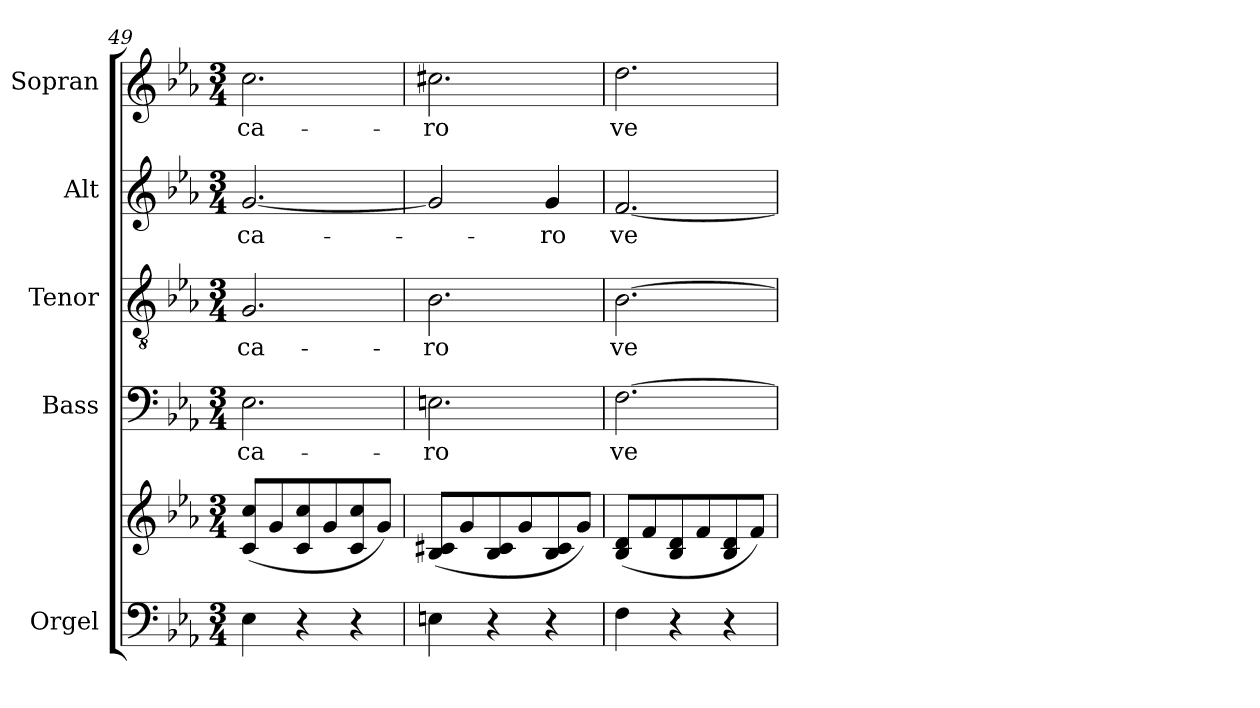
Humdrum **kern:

**kern	**kern	**kern	**text	**kern	**text	**kern	**text	**kern	**text
*part5	*part5	*part4	*part4	*part3	*part3	*part2	*part2	*part1	*part1
*staff6	*staff5	*staff4	*staff4	*staff3	*staff3	*staff2	*staff2	*staff1	*staff1
*I"Orgel	*	*I"Bass	*	*I"Tenor	*	*I"Alt	*	*I"Sopran	*
*I'Org.	*	*I'B.	*	*I'T.	*	*I'A.	*	*I'S.	*
*clefF4	*clefG2	*clefF4	*	*clefGv2	*	*clefG2	*	*clefG2	*
*k[b-e-a-]	*k[b-e-a-]	*k[b-e-a-]	*	*k[b-e-a-]	*	*k[b-e-a-]	*	*k[b-e-a-]	*
*E-:	*E-:	*E-:	*	*E-:	*	*E-:	*	*E-:	*
*M3/4	*M3/4	*M3/4	*	*M3/4	*	*M3/4	*	*M3/4	*
=49	=49	=49	=49	=49	=49	=49	=49	=49	=49
!	!	!	!LO:LY:b	!	!LO:LY:b	!	!LO:LY:b	!	!LO:LY:b
4E-\	(<8c/ 8cc/L	2.E-\	ca-	2.G/	ca-	[2.g/	ca-	2.cc\	ca-
.	8g/	.	.	.	.	.	.	.	.
4r	8c/ 8cc/	.	.	.	.	.	.	.	.
.	8g/	.	.	.	.	.	.	.	.
4r	8c/ 8cc/	.	.	.	.	.	.	.	.
.	8g/J)	.	.	.	.	.	.	.	.
=50	=50	=50	=50	=50	=50	=50	=50	=50	=50
!	!	!	!LO:LY:b	!	!LO:LY:b	!	!	!	!LO:LY:b
4En\	(<8B-/ 8c#X/L	2.En\	-ro	2.B-\	-ro	2g/]	.	2.cc#X\	-ro
.	8g/	.	.	.	.	.	.	.	.
4r	8B-/ 8c#/	.	.	.	.	.	.	.	.
.	8g/	.	.	.	.	.	.	.	.
!	!	!	!	!	!	!	!LO:LY:b	!	!
4r	8B-/ 8c#/	.	.	.	.	4g/	-ro	.	.
.	8g/J)	.	.	.	.	.	.	.	.
=51	=51	=51	=51	=51	=51	=51	=51	=51	=51
!	!	!	!LO:LY:b	!	!LO:LY:b	!	!LO:LY:b	!	!LO:LY:b
4F\	(<8B-/ 8d/L	[2.F\	ve-	[2.B-\	ve-	[2.f/	ve-	2.dd\	ve-
.	8f/	.	.	.	.	.	.	.	.
4r	8B-/ 8d/	.	.	.	.	.	.	.	.
.	8f/	.	.	.	.	.	.	.	.
4r	8B-/ 8d/	.	.	.	.	.	.	.	.
.	8f/J)	.	.	.	.	.	.	.	.
=	=	=	=	=	=	=	=	=	=
*-	*-	*-	*-	*-	*-	*-	*-	*-	*-
